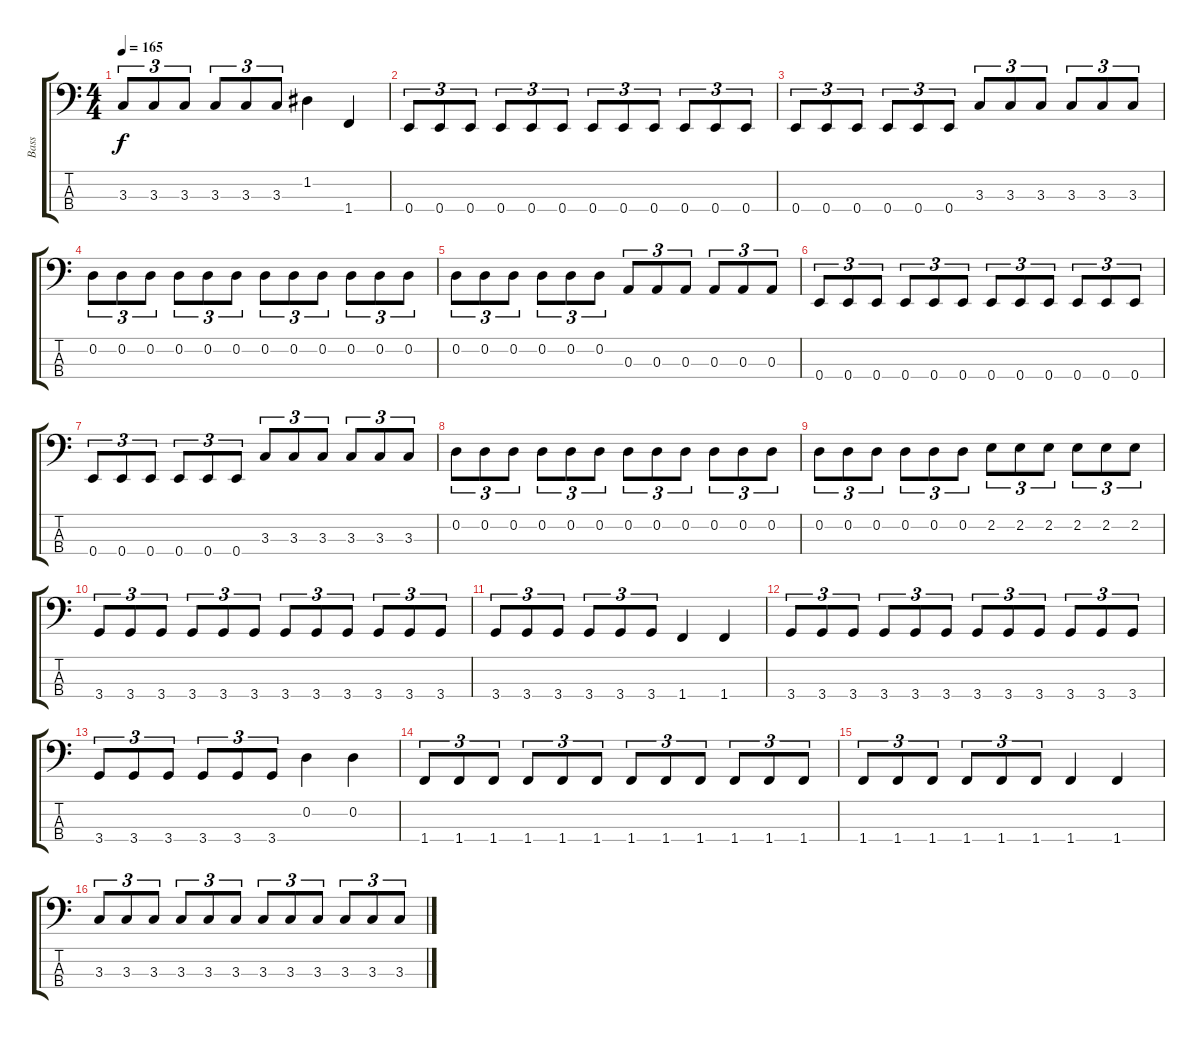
\track ("Bass" "Bass") {instrument electricbasspick}
\staff {score tabs}
\tuning (G2 D2 A1 E1) {hide}
\ts (4 4)
\tempo 165
\clef f4
\ks c
3.3.8{tu (3 2) dy f} 3.3.8{tu (3 2)} 3.3.8{tu (3 2)} 3.3.8{tu (3 2)} 3.3.8{tu (3 2)} 3.3.8{tu (3 2)} 1.2.4 1.4.4 |
0.4.8{tu (3 2)} 0.4.8{tu (3 2)} 0.4.8{tu (3 2)} 0.4.8{tu (3 2)} 0.4.8{tu (3 2)} 0.4.8{tu (3 2)} 0.4.8{tu (3 2)} 0.4.8{tu (3 2)} 0.4.8{tu (3 2)} 0.4.8{tu (3 2)} 0.4.8{tu (3 2)} 0.4.8{tu (3 2)} |
0.4.8{tu (3 2)} 0.4.8{tu (3 2)} 0.4.8{tu (3 2)} 0.4.8{tu (3 2)} 0.4.8{tu (3 2)} 0.4.8{tu (3 2)} 3.3.8{tu (3 2)} 3.3.8{tu (3 2)} 3.3.8{tu (3 2)} 3.3.8{tu (3 2)} 3.3.8{tu (3 2)} 3.3.8{tu (3 2)} |
0.2.8{tu (3 2)} 0.2.8{tu (3 2)} 0.2.8{tu (3 2)} 0.2.8{tu (3 2)} 0.2.8{tu (3 2)} 0.2.8{tu (3 2)} 0.2.8{tu (3 2)} 0.2.8{tu (3 2)} 0.2.8{tu (3 2)} 0.2.8{tu (3 2)} 0.2.8{tu (3 2)} 0.2.8{tu (3 2)} |
0.2.8{tu (3 2)} 0.2.8{tu (3 2)} 0.2.8{tu (3 2)} 0.2.8{tu (3 2)} 0.2.8{tu (3 2)} 0.2.8{tu (3 2)} 0.3.8{tu (3 2)} 0.3.8{tu (3 2)} 0.3.8{tu (3 2)} 0.3.8{tu (3 2)} 0.3.8{tu (3 2)} 0.3.8{tu (3 2)} |
0.4.8{tu (3 2)} 0.4.8{tu (3 2)} 0.4.8{tu (3 2)} 0.4.8{tu (3 2)} 0.4.8{tu (3 2)} 0.4.8{tu (3 2)} 0.4.8{tu (3 2)} 0.4.8{tu (3 2)} 0.4.8{tu (3 2)} 0.4.8{tu (3 2)} 0.4.8{tu (3 2)} 0.4.8{tu (3 2)} |
0.4.8{tu (3 2)} 0.4.8{tu (3 2)} 0.4.8{tu (3 2)} 0.4.8{tu (3 2)} 0.4.8{tu (3 2)} 0.4.8{tu (3 2)} 3.3.8{tu (3 2)} 3.3.8{tu (3 2)} 3.3.8{tu (3 2)} 3.3.8{tu (3 2)} 3.3.8{tu (3 2)} 3.3.8{tu (3 2)} |
0.2.8{tu (3 2)} 0.2.8{tu (3 2)} 0.2.8{tu (3 2)} 0.2.8{tu (3 2)} 0.2.8{tu (3 2)} 0.2.8{tu (3 2)} 0.2.8{tu (3 2)} 0.2.8{tu (3 2)} 0.2.8{tu (3 2)} 0.2.8{tu (3 2)} 0.2.8{tu (3 2)} 0.2.8{tu (3 2)} |
0.2.8{tu (3 2)} 0.2.8{tu (3 2)} 0.2.8{tu (3 2)} 0.2.8{tu (3 2)} 0.2.8{tu (3 2)} 0.2.8{tu (3 2)} 2.2.8{tu (3 2)} 2.2.8{tu (3 2)} 2.2.8{tu (3 2)} 2.2.8{tu (3 2)} 2.2.8{tu (3 2)} 2.2.8{tu (3 2)} |
3.4.8{tu (3 2)} 3.4.8{tu (3 2)} 3.4.8{tu (3 2)} 3.4.8{tu (3 2)} 3.4.8{tu (3 2)} 3.4.8{tu (3 2)} 3.4.8{tu (3 2)} 3.4.8{tu (3 2)} 3.4.8{tu (3 2)} 3.4.8{tu (3 2)} 3.4.8{tu (3 2)} 3.4.8{tu (3 2)} |
3.4.8{tu (3 2)} 3.4.8{tu (3 2)} 3.4.8{tu (3 2)} 3.4.8{tu (3 2)} 3.4.8{tu (3 2)} 3.4.8{tu (3 2)} 1.4.4 1.4.4 |
3.4.8{tu (3 2)} 3.4.8{tu (3 2)} 3.4.8{tu (3 2)} 3.4.8{tu (3 2)} 3.4.8{tu (3 2)} 3.4.8{tu (3 2)} 3.4.8{tu (3 2)} 3.4.8{tu (3 2)} 3.4.8{tu (3 2)} 3.4.8{tu (3 2)} 3.4.8{tu (3 2)} 3.4.8{tu (3 2)} |
3.4.8{tu (3 2)} 3.4.8{tu (3 2)} 3.4.8{tu (3 2)} 3.4.8{tu (3 2)} 3.4.8{tu (3 2)} 3.4.8{tu (3 2)} 0.2.4 0.2.4 |
1.4.8{tu (3 2)} 1.4.8{tu (3 2)} 1.4.8{tu (3 2)} 1.4.8{tu (3 2)} 1.4.8{tu (3 2)} 1.4.8{tu (3 2)} 1.4.8{tu (3 2)} 1.4.8{tu (3 2)} 1.4.8{tu (3 2)} 1.4.8{tu (3 2)} 1.4.8{tu (3 2)} 1.4.8{tu (3 2)} |
1.4.8{tu (3 2)} 1.4.8{tu (3 2)} 1.4.8{tu (3 2)} 1.4.8{tu (3 2)} 1.4.8{tu (3 2)} 1.4.8{tu (3 2)} 1.4.4 1.4.4 |
3.3.8{tu (3 2)} 3.3.8{tu (3 2)} 3.3.8{tu (3 2)} 3.3.8{tu (3 2)} 3.3.8{tu (3 2)} 3.3.8{tu (3 2)} 3.3.8{tu (3 2)} 3.3.8{tu (3 2)} 3.3.8{tu (3 2)} 3.3.8{tu (3 2)} 3.3.8{tu (3 2)} 3.3.8{tu (3 2)}
